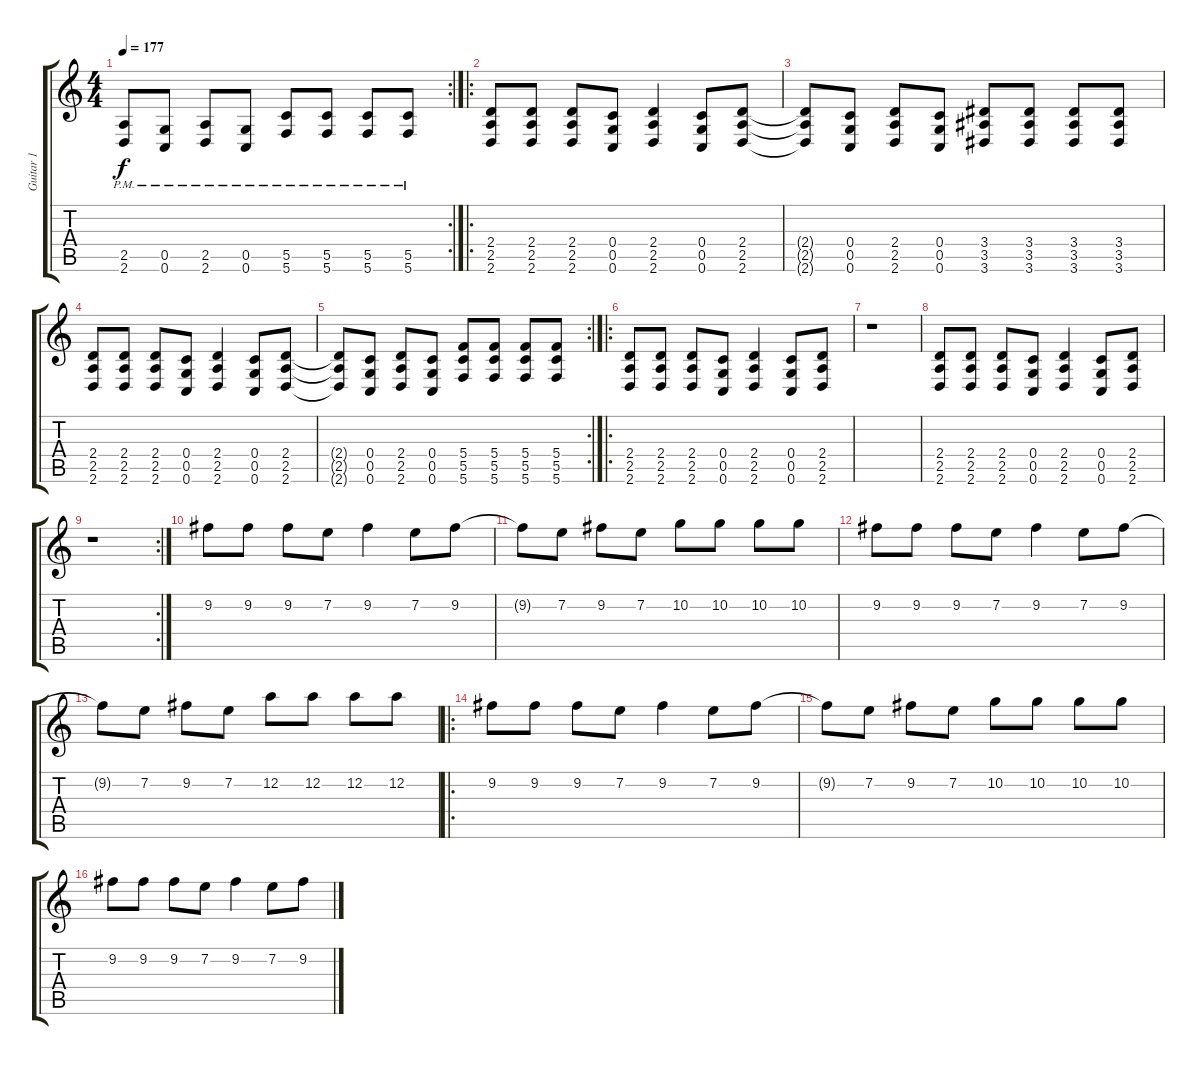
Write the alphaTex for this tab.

\track ("Guitar 1" "Guitar 1") {instrument distortionguitar}
\staff {score tabs}
\tuning (D4 A3 F3 C3 G2 C2) {hide}
\rc 2
\ts (4 4)
\tempo 177
\clef g2
\ks c
(2.5{pm t} 2.6{pm t}).8{dy f} (0.5{pm} 0.6{pm}).8 (2.5{pm} 2.6{pm}).8 (0.5{pm} 0.6{pm}).8 (5.5{pm} 5.6{pm}).8 (5.5{pm} 5.6{pm}).8 (5.5{pm} 5.6{pm}).8 (5.5{pm} 5.6{pm}).8 |
\ro
(2.4 2.5 2.6).8 (2.4 2.5 2.6).8 (2.4 2.5 2.6).8 (0.4 0.5 0.6).8 (2.4 2.5 2.6).4 (0.4 0.5 0.6).8 (2.4 2.5 2.6).8 |
(2.4{t} 2.5{t} 2.6{t}).8 (0.4 0.5 0.6).8 (2.4 2.5 2.6).8 (0.4 0.5 0.6).8 (3.4 3.5 3.6).8 (3.4 3.5 3.6).8 (3.4 3.5 3.6).8 (3.4 3.5 3.6).8 |
(2.4 2.5 2.6).8 (2.4 2.5 2.6).8 (2.4 2.5 2.6).8 (0.4 0.5 0.6).8 (2.4 2.5 2.6).4 (0.4 0.5 0.6).8 (2.4 2.5 2.6).8 |
\rc 2
(2.4{t} 2.5{t} 2.6{t}).8 (0.4 0.5 0.6).8 (2.4 2.5 2.6).8 (0.4 0.5 0.6).8 (5.4 5.5 5.6).8 (5.4 5.5 5.6).8 (5.4 5.5 5.6).8 (5.4 5.5 5.6).8 |
\ro
(2.4 2.5 2.6).8 (2.4 2.5 2.6).8 (2.4 2.5 2.6).8 (0.4 0.5 0.6).8 (2.4 2.5 2.6).4 (0.4 0.5 0.6).8 (2.4 2.5 2.6).8 |
r.1 |
(2.4 2.5 2.6).8 (2.4 2.5 2.6).8 (2.4 2.5 2.6).8 (0.4 0.5 0.6).8 (2.4 2.5 2.6).4 (0.4 0.5 0.6).8 (2.4 2.5 2.6).8 |
\rc 2
r.1 |
9.2.8 9.2.8 9.2.8 7.2.8 9.2.4 7.2.8 9.2.8 |
9.2{t}.8 7.2.8 9.2.8 7.2.8 10.2.8 10.2.8 10.2.8 10.2.8 |
9.2.8 9.2.8 9.2.8 7.2.8 9.2.4 7.2.8 9.2.8 |
9.2{t}.8 7.2.8 9.2.8 7.2.8 12.2.8 12.2.8 12.2.8 12.2.8 |
\ro
9.2.8 9.2.8 9.2.8 7.2.8 9.2.4 7.2.8 9.2.8 |
9.2{t}.8 7.2.8 9.2.8 7.2.8 10.2.8 10.2.8 10.2.8 10.2.8 |
9.2.8 9.2.8 9.2.8 7.2.8 9.2.4 7.2.8 9.2.8
